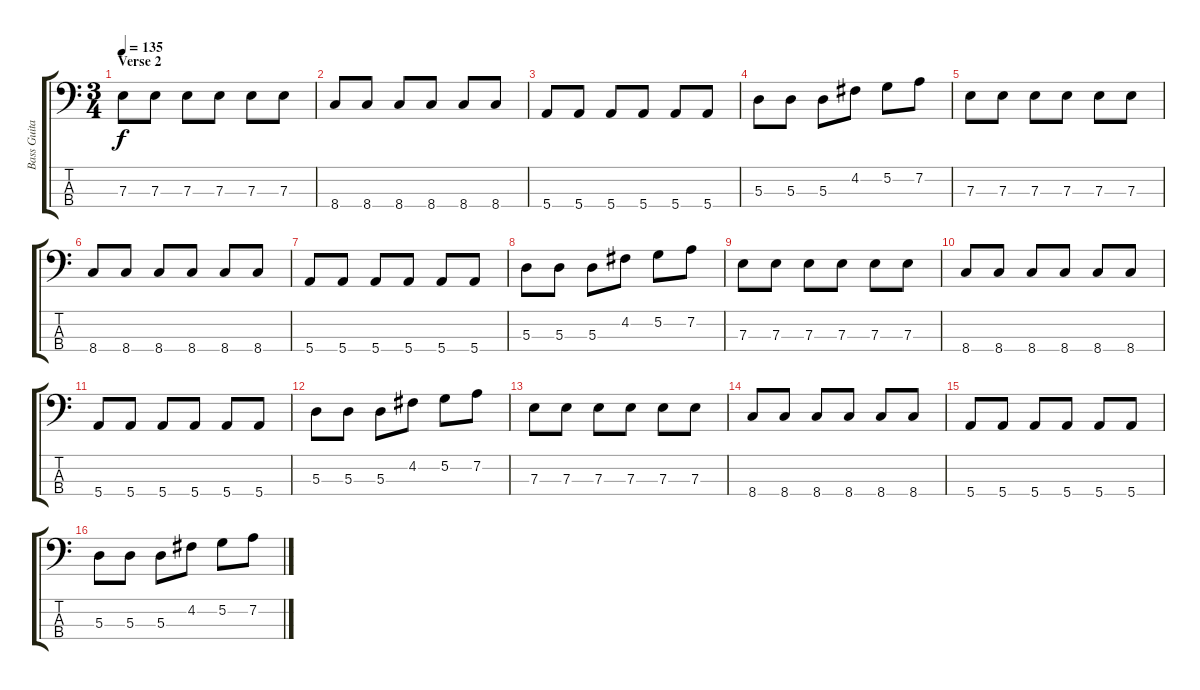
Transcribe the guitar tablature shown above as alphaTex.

\track ("Bass Guitar" "Bass Guita") {instrument acousticbass}
\staff {score tabs}
\tuning (G2 D2 A1 E1) {hide}
\ts (3 4)
\section ("" "Verse 2")
\tempo 135
\clef f4
\ks c
7.3.8{dy f} 7.3.8 7.3.8 7.3.8 7.3.8 7.3.8 |
8.4.8 8.4.8 8.4.8 8.4.8 8.4.8 8.4.8 |
5.4.8 5.4.8 5.4.8 5.4.8 5.4.8 5.4.8 |
5.3.8 5.3.8 5.3.8 4.2.8 5.2.8 7.2.8 |
7.3.8 7.3.8 7.3.8 7.3.8 7.3.8 7.3.8 |
8.4.8 8.4.8 8.4.8 8.4.8 8.4.8 8.4.8 |
5.4.8 5.4.8 5.4.8 5.4.8 5.4.8 5.4.8 |
5.3.8 5.3.8 5.3.8 4.2.8 5.2.8 7.2.8 |
7.3.8 7.3.8 7.3.8 7.3.8 7.3.8 7.3.8 |
8.4.8 8.4.8 8.4.8 8.4.8 8.4.8 8.4.8 |
5.4.8 5.4.8 5.4.8 5.4.8 5.4.8 5.4.8 |
5.3.8 5.3.8 5.3.8 4.2.8 5.2.8 7.2.8 |
7.3.8 7.3.8 7.3.8 7.3.8 7.3.8 7.3.8 |
8.4.8 8.4.8 8.4.8 8.4.8 8.4.8 8.4.8 |
5.4.8 5.4.8 5.4.8 5.4.8 5.4.8 5.4.8 |
5.3.8 5.3.8 5.3.8 4.2.8 5.2.8 7.2.8
